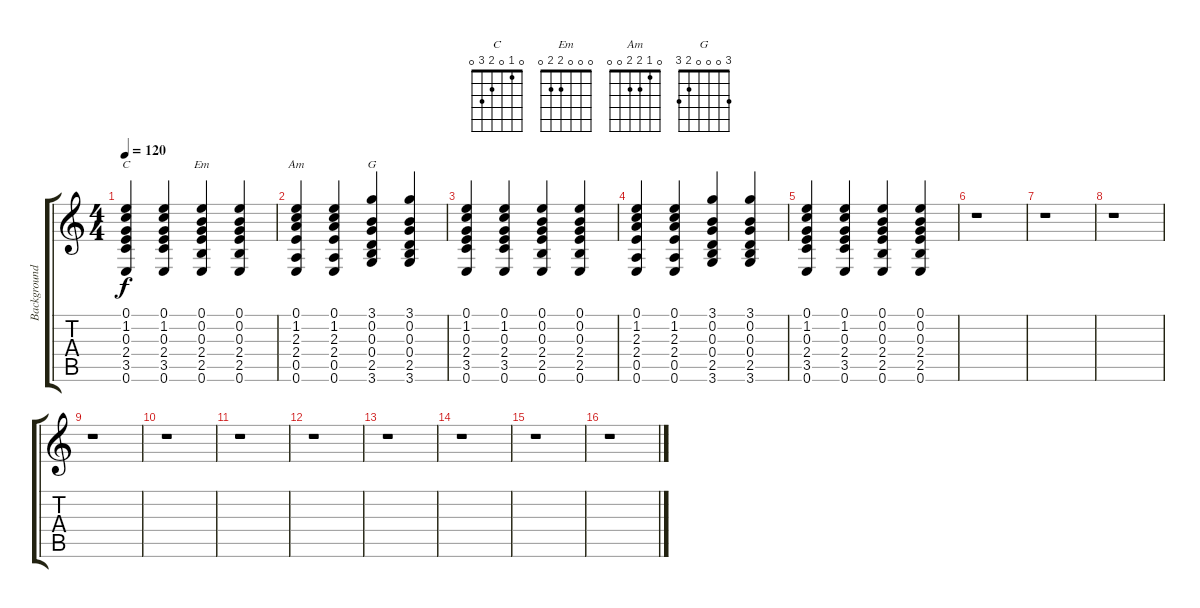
\track ("Background guitar" "Background") {instrument electricguitarclean}
\staff {score tabs}
\tuning (E4 B3 G3 D3 A2 E2) {hide}
\chord ("C" 0 1 0 2 3 0)
\chord ("Em" 0 0 0 2 2 0)
\chord ("Am" 0 1 2 2 0 0)
\chord ("G" 3 0 0 0 2 3)
\ts (4 4)
\tempo 120
\clef g2
\ks c
(0.1 1.2 0.3 2.4 3.5 0.6).4{ch "C" dy f} (0.1 1.2 0.3 2.4 3.5 0.6).4 (0.1 0.2 0.3 2.4 2.5 0.6).4{ch "Em"} (0.1 0.2 0.3 2.4 2.5 0.6).4 |
(0.1 1.2 2.3 2.4 0.5 0.6).4{ch "Am"} (0.1 1.2 2.3 2.4 0.5 0.6).4 (3.1 0.2 0.3 0.4 2.5 3.6).4{ch "G"} (3.1 0.2 0.3 0.4 2.5 3.6).4 |
(0.1 1.2 0.3 2.4 3.5 0.6).4 (0.1 1.2 0.3 2.4 3.5 0.6).4 (0.1 0.2 0.3 2.4 2.5 0.6).4 (0.1 0.2 0.3 2.4 2.5 0.6).4 |
(0.1 1.2 2.3 2.4 0.5 0.6).4 (0.1 1.2 2.3 2.4 0.5 0.6).4 (3.1 0.2 0.3 0.4 2.5 3.6).4 (3.1 0.2 0.3 0.4 2.5 3.6).4 |
(0.1 1.2 0.3 2.4 3.5 0.6).4 (0.1 1.2 0.3 2.4 3.5 0.6).4 (0.1 0.2 0.3 2.4 2.5 0.6).4 (0.1 0.2 0.3 2.4 2.5 0.6).4 |
r.1 |
r.1 |
r.1 |
r.1 |
r.1 |
r.1 |
r.1 |
r.1 |
r.1 |
r.1 |
r.1
